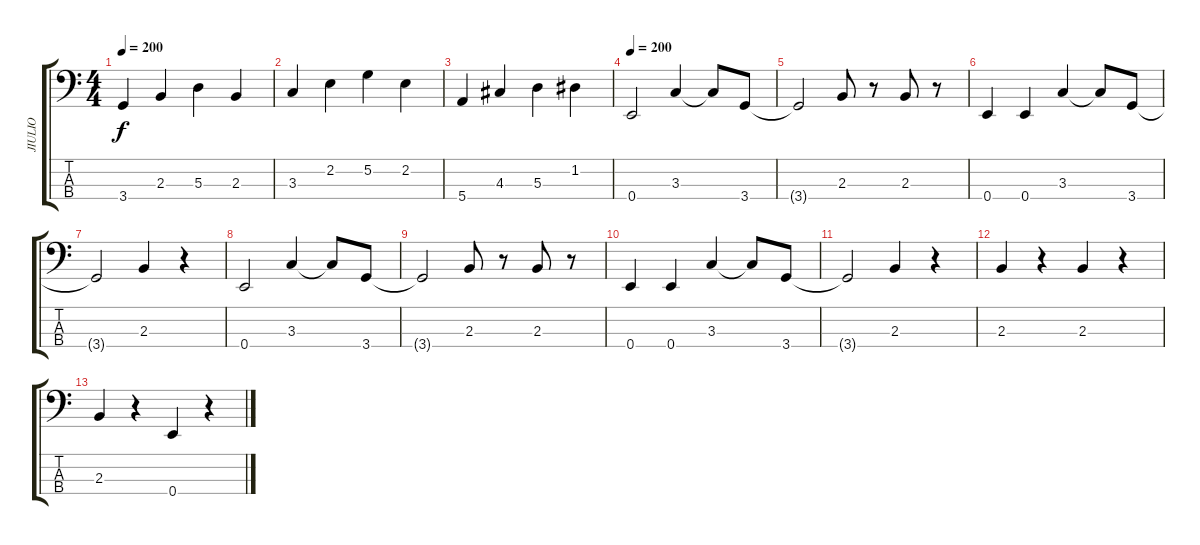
\track ("JIULIO" "JIULIO") {instrument electricbasspick}
\staff {score tabs}
\tuning (G2 D2 A1 E1) {hide}
\ts (4 4)
\tempo 200
\clef f4
\ks c
3.4.4{dy f} 2.3.4 5.3.4 2.3.4 |
3.3.4 2.2.4 5.2.4 2.2.4 |
5.4.4 4.3.4 5.3.4 1.2.4 |
\tempo 200
0.4.2 3.3.4 3.3{t}.8 3.4.8 |
3.4{t}.2 2.3.8 r.8 2.3.8 r.8 |
0.4.4 0.4.4 3.3.4 3.3{t}.8 3.4.8 |
3.4{t}.2 2.3.4 r.4 |
0.4.2 3.3.4 3.3{t}.8 3.4.8 |
3.4{t}.2 2.3.8 r.8 2.3.8 r.8 |
0.4.4 0.4.4 3.3.4 3.3{t}.8 3.4.8 |
3.4{t}.2 2.3.4 r.4 |
2.3.4 r.4 2.3.4 r.4 |
2.3.4 r.4 0.4.4 r.4
